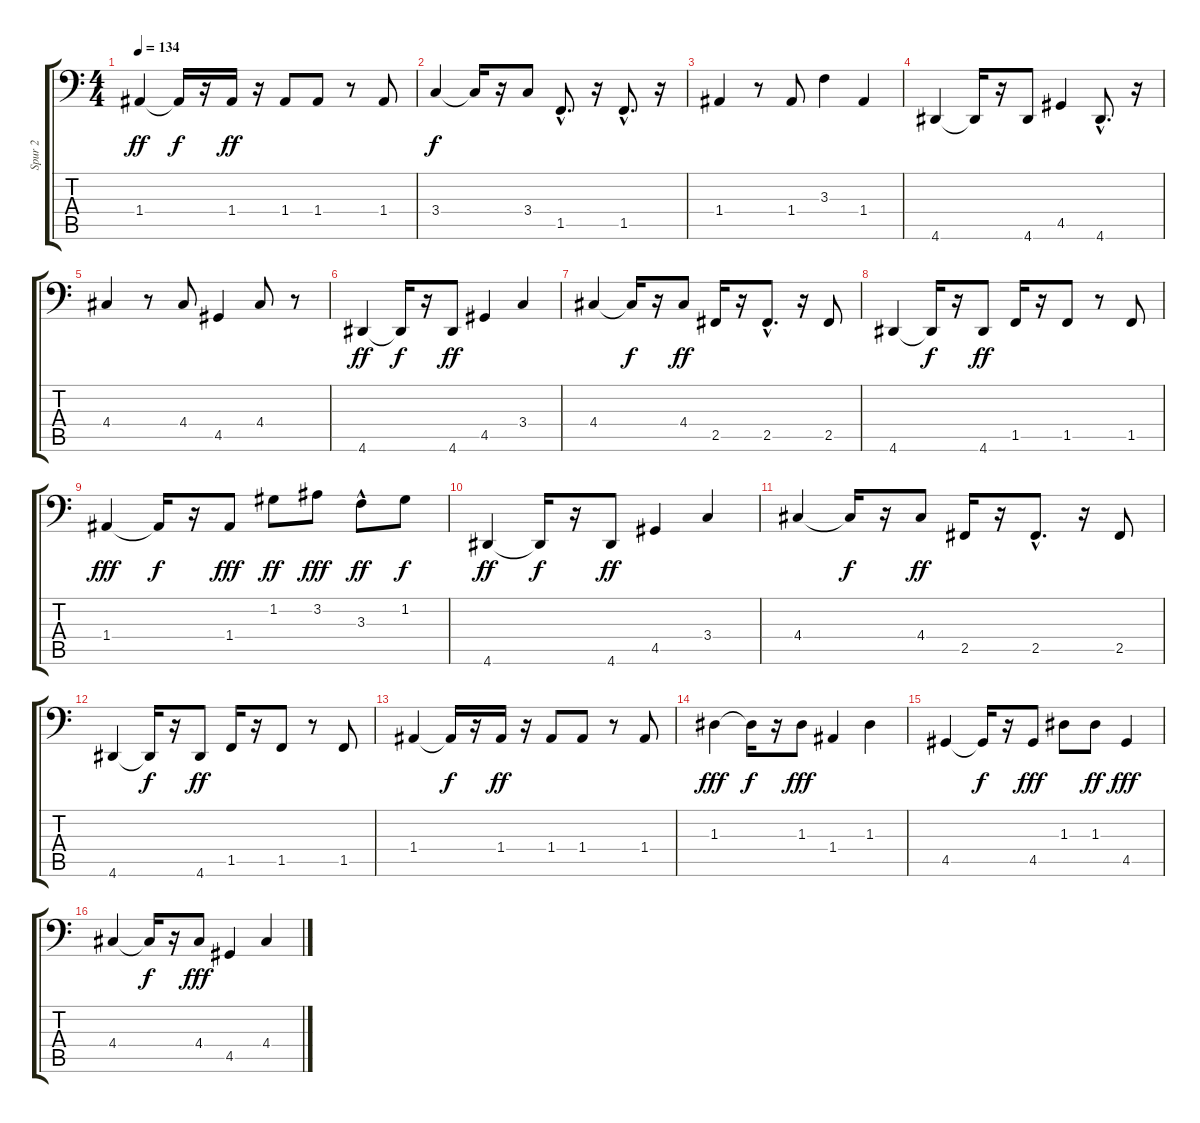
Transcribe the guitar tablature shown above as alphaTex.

\track ("Spur 2" "Spur 2") {instrument electricbassfinger}
\staff {score tabs}
\tuning (C3 G2 D2 A1 E1 B0) {hide}
\ts (4 4)
\tempo 134
\clef f4
\ks c
1.4.4{dy ff} 1.4{t}.16{dy f} r.16 1.4.16{dy ff} r.16 1.4.8 1.4.8 r.8 1.4.8 |
3.4.4{dy f} 3.4{t}.16 r.16 3.4.8 1.5{hac}.8{d} r.16 1.5{hac}.8{d} r.16 |
1.4.4 r.8 1.4.8 3.3.4 1.4.4 |
4.6.4 4.6{t}.16 r.16 4.6.8 4.5.4 4.6{hac}.8{d} r.16 |
4.4.4 r.8 4.4.8 4.5.4 4.4.8 r.8 |
4.6.4{dy ff} 4.6{t}.16{dy f} r.16 4.6.8{dy ff} 4.5.4 3.4.4 |
4.4.4 4.4{t}.16{dy f} r.16 4.4.8{dy ff} 2.5.16 r.16 2.5{hac}.8{d} r.16 2.5.8 |
4.6.4 4.6{t}.16{dy f} r.16 4.6.8{dy ff} 1.5.16 r.16 1.5.8 r.8 1.5.8 |
1.4.4{dy fff} 1.4{t}.16{dy f} r.16 1.4.8{dy fff} 1.2.8{dy ff} 3.2.8{dy fff} 3.3{hac}.8{dy ff} 1.2.8{dy f} |
4.6.4{dy ff} 4.6{t}.16{dy f} r.16 4.6.8{dy ff} 4.5.4 3.4.4 |
4.4.4 4.4{t}.16{dy f} r.16 4.4.8{dy ff} 2.5.16 r.16 2.5{hac}.8{d} r.16 2.5.8 |
4.6.4 4.6{t}.16{dy f} r.16 4.6.8{dy ff} 1.5.16 r.16 1.5.8 r.8 1.5.8 |
1.4.4 1.4{t}.16{dy f} r.16 1.4.16{dy ff} r.16 1.4.8 1.4.8 r.8 1.4.8 |
1.3.4{dy fff} 1.3{t}.16{dy f} r.16 1.3.8{dy fff} 1.4.4 1.3.4 |
4.5.4 4.5{t}.16{dy f} r.16 4.5.8{dy fff} 1.3.8 1.3.8{dy ff} 4.5.4{dy fff} |
4.4.4 4.4{t}.16{dy f} r.16 4.4.8{dy fff} 4.5.4 4.4.4
